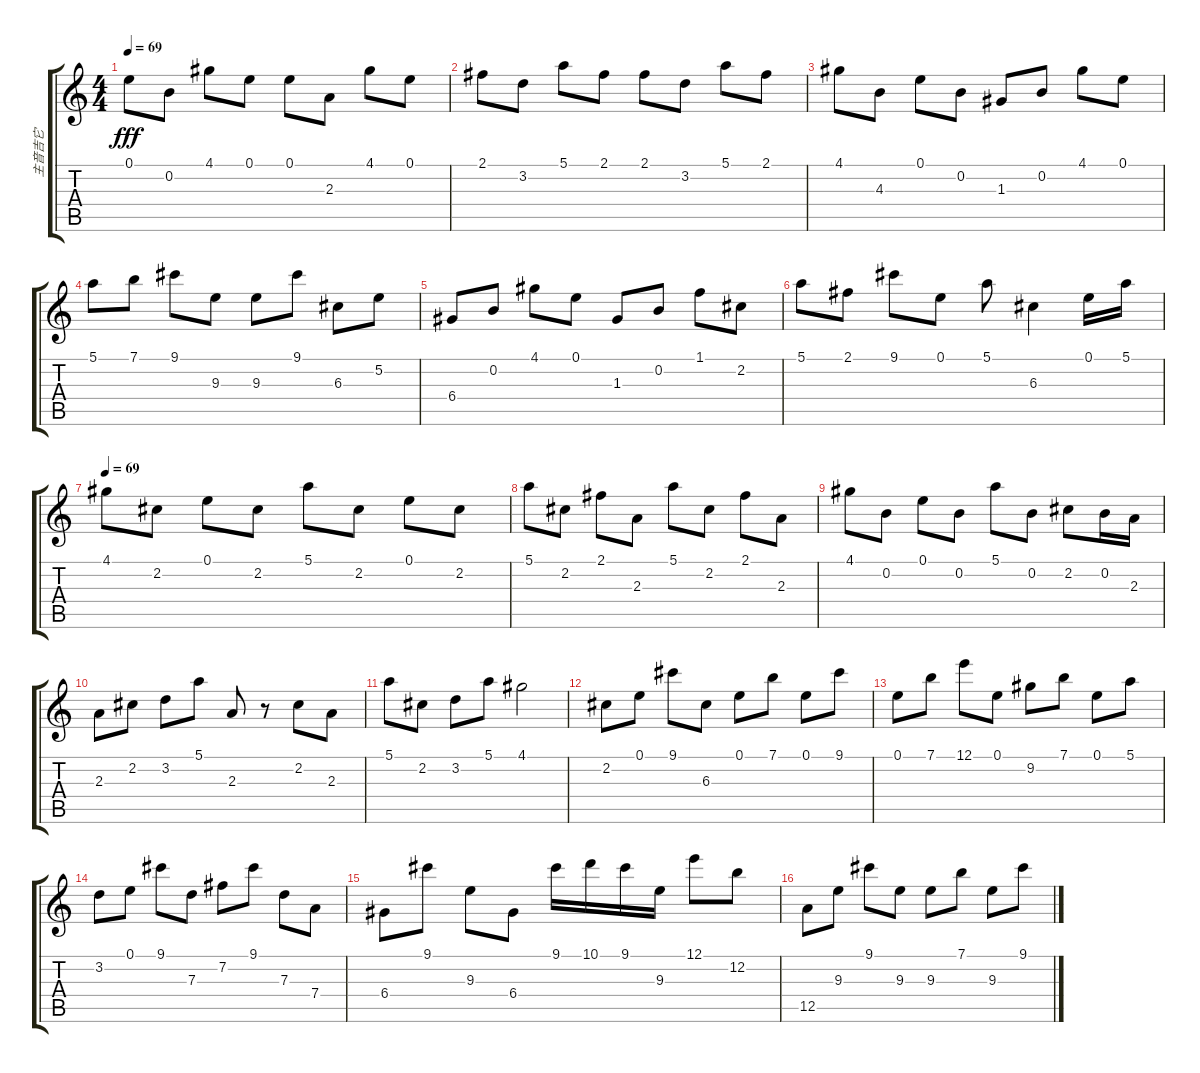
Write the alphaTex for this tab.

\track ("主音吉它" "主音吉它") {instrument electricbassfinger}
\staff {score tabs}
\tuning (E4 B3 G3 D3 A2 E2) {hide}
\ts (4 4)
\tempo 69
\clef g2
\ks c
0.1.8{dy fff} 0.2.8 4.1.8 0.1.8 0.1.8 2.3.8 4.1.8 0.1.8 |
2.1.8 3.2.8 5.1.8 2.1.8 2.1.8 3.2.8 5.1.8 2.1.8 |
4.1.8 4.3.8 0.1.8 0.2.8 1.3.8 0.2.8 4.1.8 0.1.8 |
5.1.8 7.1.8 9.1.8 9.3.8 9.3.8 9.1.8 6.3.8 5.2.8 |
6.4.8 0.2.8 4.1.8 0.1.8 1.3.8 0.2.8 1.1.8 2.2.8 |
5.1.8 2.1.8 9.1.8 0.1.8 5.1.8 6.3.4 0.1.16 5.1.16 |
\tempo 69
4.1.8 2.2.8 0.1.8 2.2.8 5.1.8 2.2.8 0.1.8 2.2.8 |
5.1.8 2.2.8 2.1.8 2.3.8 5.1.8 2.2.8 2.1.8 2.3.8 |
4.1.8 0.2.8 0.1.8 0.2.8 5.1.8 0.2.8 2.2.8 0.2.16 2.3.16 |
2.3.8 2.2.8 3.2.8 5.1.8 2.3.8 r.8 2.2.8 2.3.8 |
5.1.8 2.2.8 3.2.8 5.1.8 4.1.2 |
2.2.8 0.1.8 9.1.8 6.3.8 0.1.8 7.1.8 0.1.8 9.1.8 |
0.1.8 7.1.8 12.1.8 0.1.8 9.2.8 7.1.8 0.1.8 5.1.8 |
3.2.8 0.1.8 9.1.8 7.3.8 7.2.8 9.1.8 7.3.8 7.4.8 |
6.4.8 9.1.8 9.3.8 6.4.8 9.1.16 10.1.16 9.1.16 9.3.16 12.1.8 12.2.8 |
12.5.8 9.3.8 9.1.8 9.3.8 9.3.8 7.1.8 9.3.8 9.1.8
